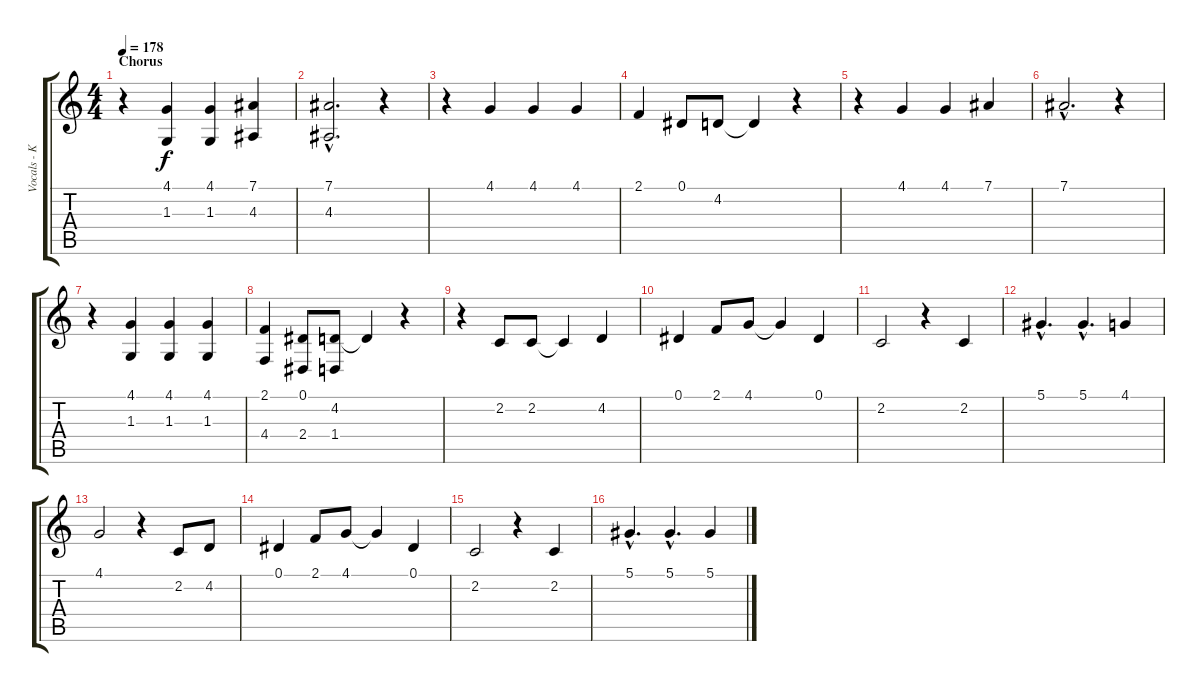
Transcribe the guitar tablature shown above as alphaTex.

\track ("Vocals - Kai Hansen" "Vocals - K") {instrument bassoon}
\staff {score tabs}
\tuning (Eb4 Bb3 Gb3 Db3 Ab2 Eb2) {hide}
\ts (4 4)
\section ("" "Chorus")
\tempo 178
\clef g2
\ks c
r.4{dy f} (4.1 1.3).4 (4.1 1.3).4 (7.1 4.3).4 |
(7.1{hac} 4.3{hac}).2{d} r.4 |
r.4 4.1.4 4.1.4 4.1.4 |
2.1.4 0.1.8 4.2.8 4.2{t}.4 r.4 |
r.4 4.1.4 4.1.4 7.1.4 |
7.1{hac}.2{d} r.4 |
r.4 (4.1 1.3).4 (4.1 1.3).4 (4.1 1.3).4 |
(2.1 4.4).4 (0.1 2.4).8 (4.2 1.4).8 4.2{t}.4 r.4 |
r.4 2.2.8 2.2.8 2.2{t}.4 4.2.4 |
0.1.4 2.1.8 4.1.8 4.1{t}.4 0.1.4 |
2.2.2 r.4 2.2.4 |
5.1{hac}.4{d} 5.1{hac}.4{d} 4.1.4 |
4.1.2 r.4 2.2.8 4.2.8 |
0.1.4 2.1.8 4.1.8 4.1{t}.4 0.1.4 |
2.2.2 r.4 2.2.4 |
5.1{hac}.4{d} 5.1{hac}.4{d} 5.1.4
